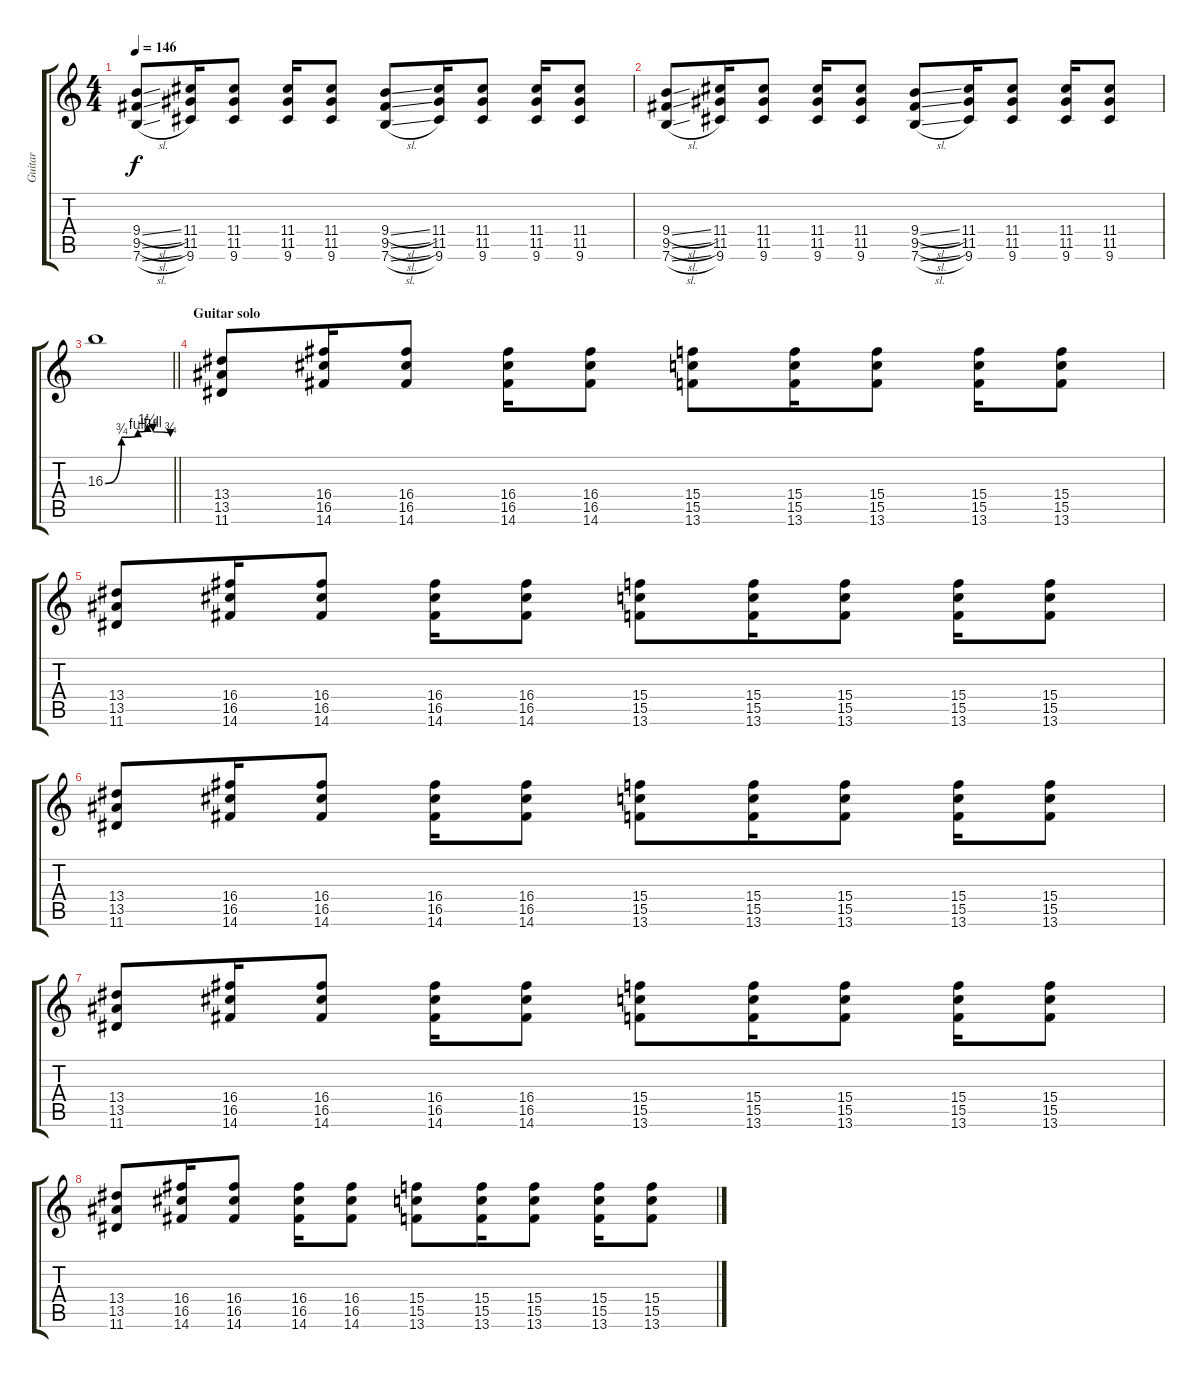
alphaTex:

\track ("Guitar" "Guitar") {instrument distortionguitar}
\staff {score tabs}
\tuning (E4 B3 G3 D3 A2 E2) {hide}
\ts (4 4)
\tempo 146
\clef g2
\ks c
(9.4{sl} 9.5{sl} 7.6{sl}).8{dy f} (11.4 11.5 9.6).16 (11.4 11.5 9.6).8 (11.4 11.5 9.6).16 (11.4 11.5 9.6).8 (9.4{sl} 9.5{sl} 7.6{sl}).8 (11.4 11.5 9.6).16 (11.4 11.5 9.6).8 (11.4 11.5 9.6).16 (11.4 11.5 9.6).8 |
(9.4{sl} 9.5{sl} 7.6{sl}).8 (11.4 11.5 9.6).16 (11.4 11.5 9.6).8 (11.4 11.5 9.6).16 (11.4 11.5 9.6).8 (9.4{sl} 9.5{sl} 7.6{sl}).8 (11.4 11.5 9.6).16 (11.4 11.5 9.6).8 (11.4 11.5 9.6).16 (11.4 11.5 9.6).8 |
\barLineRight lightlight
16.3{be (custom 0 0 15 3 30 4 39 5 44 4 60 3)}.1 |
\section ("" "Guitar solo")
(13.4 13.5 11.6).8 (16.4 16.5 14.6).16 (16.4 16.5 14.6).8 (16.4 16.5 14.6).16 (16.4 16.5 14.6).8 (15.4 15.5 13.6).8 (15.4 15.5 13.6).16 (15.4 15.5 13.6).8 (15.4 15.5 13.6).16 (15.4 15.5 13.6).8 |
(13.4 13.5 11.6).8 (16.4 16.5 14.6).16 (16.4 16.5 14.6).8 (16.4 16.5 14.6).16 (16.4 16.5 14.6).8 (15.4 15.5 13.6).8 (15.4 15.5 13.6).16 (15.4 15.5 13.6).8 (15.4 15.5 13.6).16 (15.4 15.5 13.6).8 |
(13.4 13.5 11.6).8 (16.4 16.5 14.6).16 (16.4 16.5 14.6).8 (16.4 16.5 14.6).16 (16.4 16.5 14.6).8 (15.4 15.5 13.6).8 (15.4 15.5 13.6).16 (15.4 15.5 13.6).8 (15.4 15.5 13.6).16 (15.4 15.5 13.6).8 |
(13.4 13.5 11.6).8 (16.4 16.5 14.6).16 (16.4 16.5 14.6).8 (16.4 16.5 14.6).16 (16.4 16.5 14.6).8 (15.4 15.5 13.6).8 (15.4 15.5 13.6).16 (15.4 15.5 13.6).8 (15.4 15.5 13.6).16 (15.4 15.5 13.6).8 |
(13.4 13.5 11.6).8 (16.4 16.5 14.6).16 (16.4 16.5 14.6).8 (16.4 16.5 14.6).16 (16.4 16.5 14.6).8 (15.4 15.5 13.6).8 (15.4 15.5 13.6).16 (15.4 15.5 13.6).8 (15.4 15.5 13.6).16 (15.4 15.5 13.6).8
